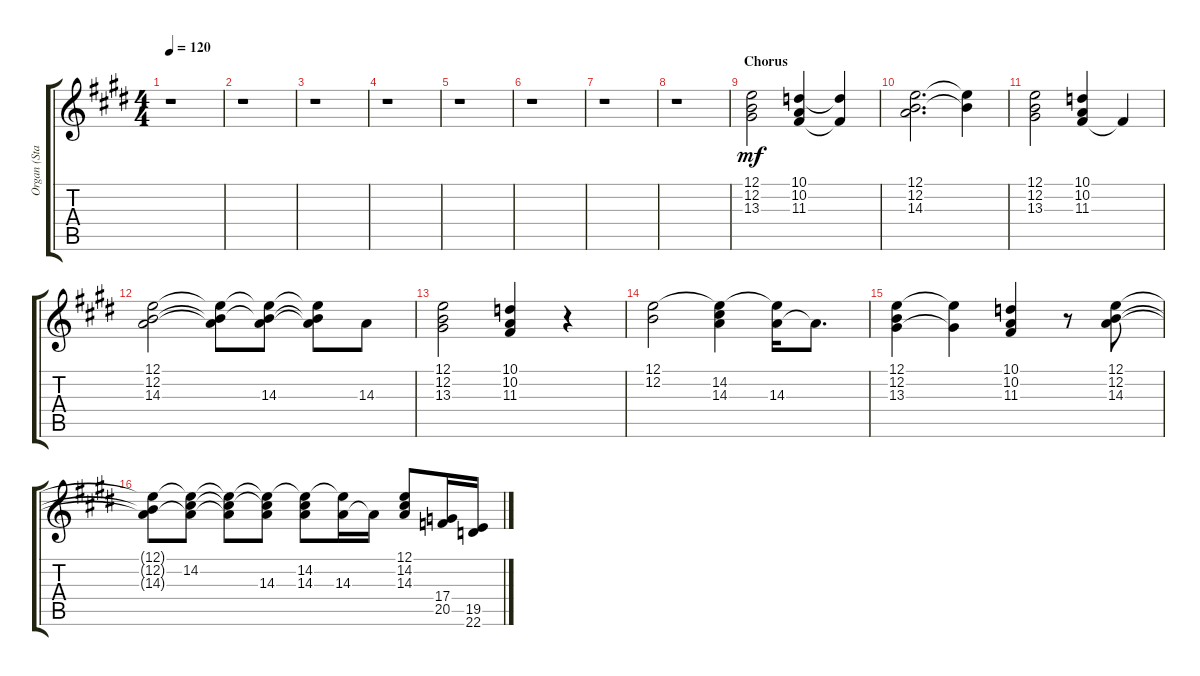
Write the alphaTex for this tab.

\track ("Organ (Staff 1)" "Organ (Sta") {instrument rockorgan}
\staff {score tabs}
\tuning (E4 B3 G3 D3 A2 E2) {hide}
\ts (4 4)
\tempo 120
\clef g2
\ks c#minor
r.1{dy mf} |
r.1 |
r.1 |
r.1 |
r.1 |
r.1 |
r.1 |
r.1 |
\section ("" "Chorus")
(12.1 12.2 13.3).2 (10.1 10.2 11.3).4 (10.1{t} 11.3{t}).4 |
(12.1 12.2 14.3).2{d} (12.1{t} 12.2{t}).4 |
(12.1 12.2 13.3).2 (10.1 10.2 11.3).4 11.3{t}.4 |
(12.1 12.2 14.3).2 (12.1{t} 12.2{t} 14.3{t}).8 (12.1{t} 12.2{t} 14.3).8 (12.1{t} 12.2{t} 14.3{t}).8 14.3.8 |
(12.1 12.2 13.3).2 (10.1 10.2 11.3).4 r.4 |
(12.1 12.2).2 (12.1{t} 14.2 14.3).4 (12.1{t} 14.3).16 14.3{t}.8{d} |
(12.1 12.2 13.3).4 (12.1{t} 13.3{t}).4 (10.1 10.2 11.3).4 r.8 (12.1 12.2 14.3).8 |
(12.1{t} 12.2{t} 14.3{t}).8 (12.1{t} 14.2 14.3{t}).8 (12.1{t} 14.2{t} 14.3{t}).8 (12.1{t} 14.2{t} 14.3).8 (12.1{t} 14.2 14.3).8 (12.1{t} 14.3).16 14.3{t}.16 (12.1 14.2 14.3).8 (17.4 20.5).16 (19.5 22.6).16
